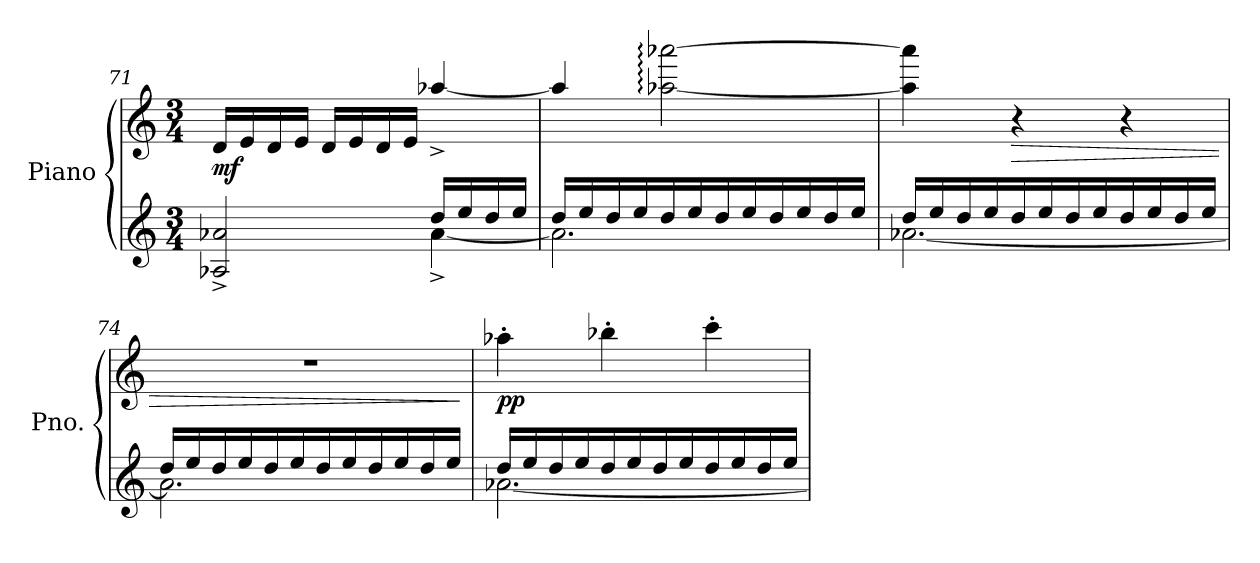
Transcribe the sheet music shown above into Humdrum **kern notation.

**kern	**kern	**dynam
*part1	*part1	*part1
*staff2	*staff1	*staff1/2
*I"Piano	*	*
*I'Pno.	*	*
!!LO:PB:g=z
*clefG2	*clefG2	*
*k[]	*k[]	*
*M3/4	*M3/4	*
=71	=71	=71
*^	*	*
!	!	!	!LO:DY:b
2A-X/^ 2a-X/^	2ryy	(<16d/LL	mf
.	.	16e/	.
.	.	16d/	.
.	.	16e/JJ	.
.	.	16d/LL	.
.	.	16e/	.
.	.	16d/	.
.	.	16e/JJ	.
16dd/LL	[4a-^\	[4aa-X^/	.
16ee/	.	.	.
16dd/	.	.	.
16ee/JJ)	.	.	.
=72	=72	=72	=72
16dd/LL	2.a-\]	4aa-/]	.
16ee/	.	.	.
16dd/	.	.	.
16ee/	.	.	.
16dd/	.	[2aa-X\: [2aaa-X\:	.
16ee/	.	.	.
16dd/	.	.	.
16ee/	.	.	.
16dd/	.	.	.
16ee/	.	.	.
16dd/	.	.	.
16ee/JJ	.	.	.
=73	=73	=73	=73
16dd/LL	[2.a-X\	4aa-\] 4aaa-\]	.
16ee/	.	.	.
16dd/	.	.	.
16ee/	.	.	.
!	!	!	!LO:HP:b
16dd/	.	4r	>
16ee/	.	.	.
16dd/	.	.	.
16ee/	.	.	.
16dd/	.	4r	.
16ee/	.	.	.
16dd/	.	.	.
16ee/JJ	.	.	.
!!LO:PB:g=z
=74	=74	=74	=74
16dd/LL	2.a-\]	2.r	.
16ee/	.	.	.
16dd/	.	.	.
16ee/	.	.	.
16dd/	.	.	.
16ee/	.	.	.
16dd/	.	.	.
16ee/	.	.	.
16dd/	.	.	.
16ee/	.	.	.
16dd/	.	.	.
16ee/JJ	.	.	.
*v	*v	*	*
.	.	]
=75	=75	=75
*^	*	*
!	!	!	!LO:DY:b
16dd/LL	[2.a-X\	4aa-X'\	pp
16ee/	.	.	.
16dd/	.	.	.
16ee/	.	.	.
16dd/	.	4bb-X'\	.
16ee/	.	.	.
16dd/	.	.	.
16ee/	.	.	.
16dd/	.	4ccc'\	.
16ee/	.	.	.
16dd/	.	.	.
16ee/JJ	.	.	.
*v	*v	*	*
=	=	=
*-	*-	*-
